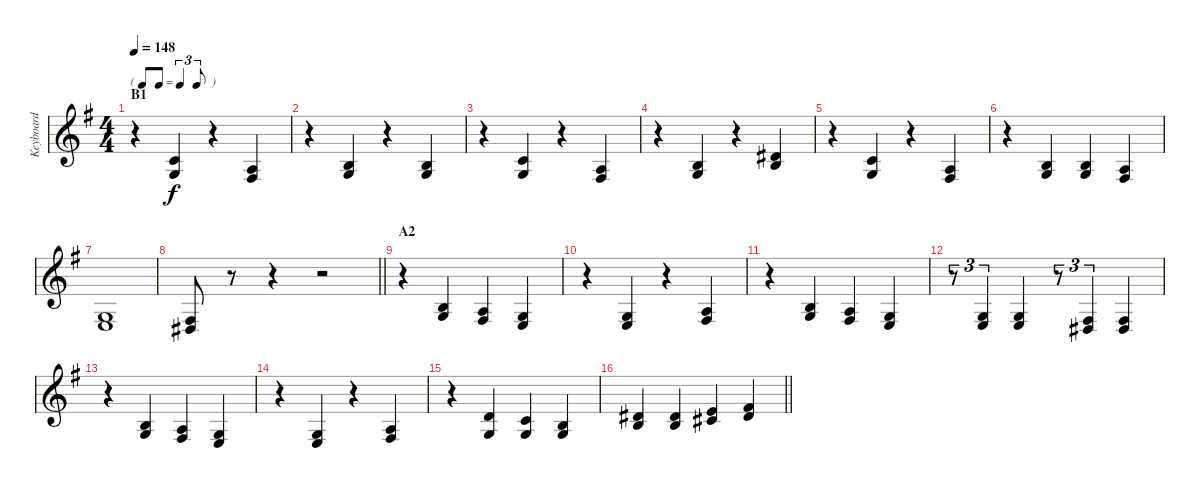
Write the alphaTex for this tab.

\track ("Keyboard" "Keyboard") {instrument stringensemble1}
\staff {score}
\tuning (E4 B3 G3 D3 A2 E2) {hide}
\ts (4 4)
\tf triplet8th
\section ("" "B1")
\tempo 148
\clef g2
\ks g
r.4{dy f} (1.2 0.3).4 r.4 (2.3 4.4).4 |
r.4 (0.2 0.3).4 r.4 (0.2 0.3).4 |
r.4 (1.2 0.3).4 r.4 (2.3 4.4).4 |
r.4 (0.2 0.3).4 r.4 (4.2 4.3).4 |
r.4 (1.2 0.3).4 r.4 (2.3 4.4).4 |
r.4 (0.2 0.3).4 (0.2 0.3).4 (2.3 4.4).4 |
(0.3 2.4).1 |
\barLineRight lightlight
(4.4 6.5).8 r.8 r.4 r.2 |
\section ("" "A2")
r.4 (0.2 0.3).4 (2.3 4.4).4 (0.3 2.4).4 |
r.4 (0.3 2.4).4 r.4 (2.3 4.4).4 |
r.4 (0.2 0.3).4 (2.3 4.4).4 (0.3 2.4).4 |
r.8{tu (3 2)} (0.3 2.4).4{tu (3 2)} (0.3 2.4).4 r.8{tu (3 2)} (4.4 6.5).4{tu (3 2)} (4.4 6.5).4 |
r.4 (0.2 0.3).4 (2.3 4.4).4 (0.3 2.4).4 |
r.4 (0.3 2.4).4 r.4 (2.3 4.4).4 |
r.4 (3.2 0.3).4 (1.2 0.3).4 (0.2 0.3).4 |
\barLineRight lightlight
(4.2 4.3).4 (4.2 4.3).4 (0.1 2.2).4 (2.1 4.2).4
